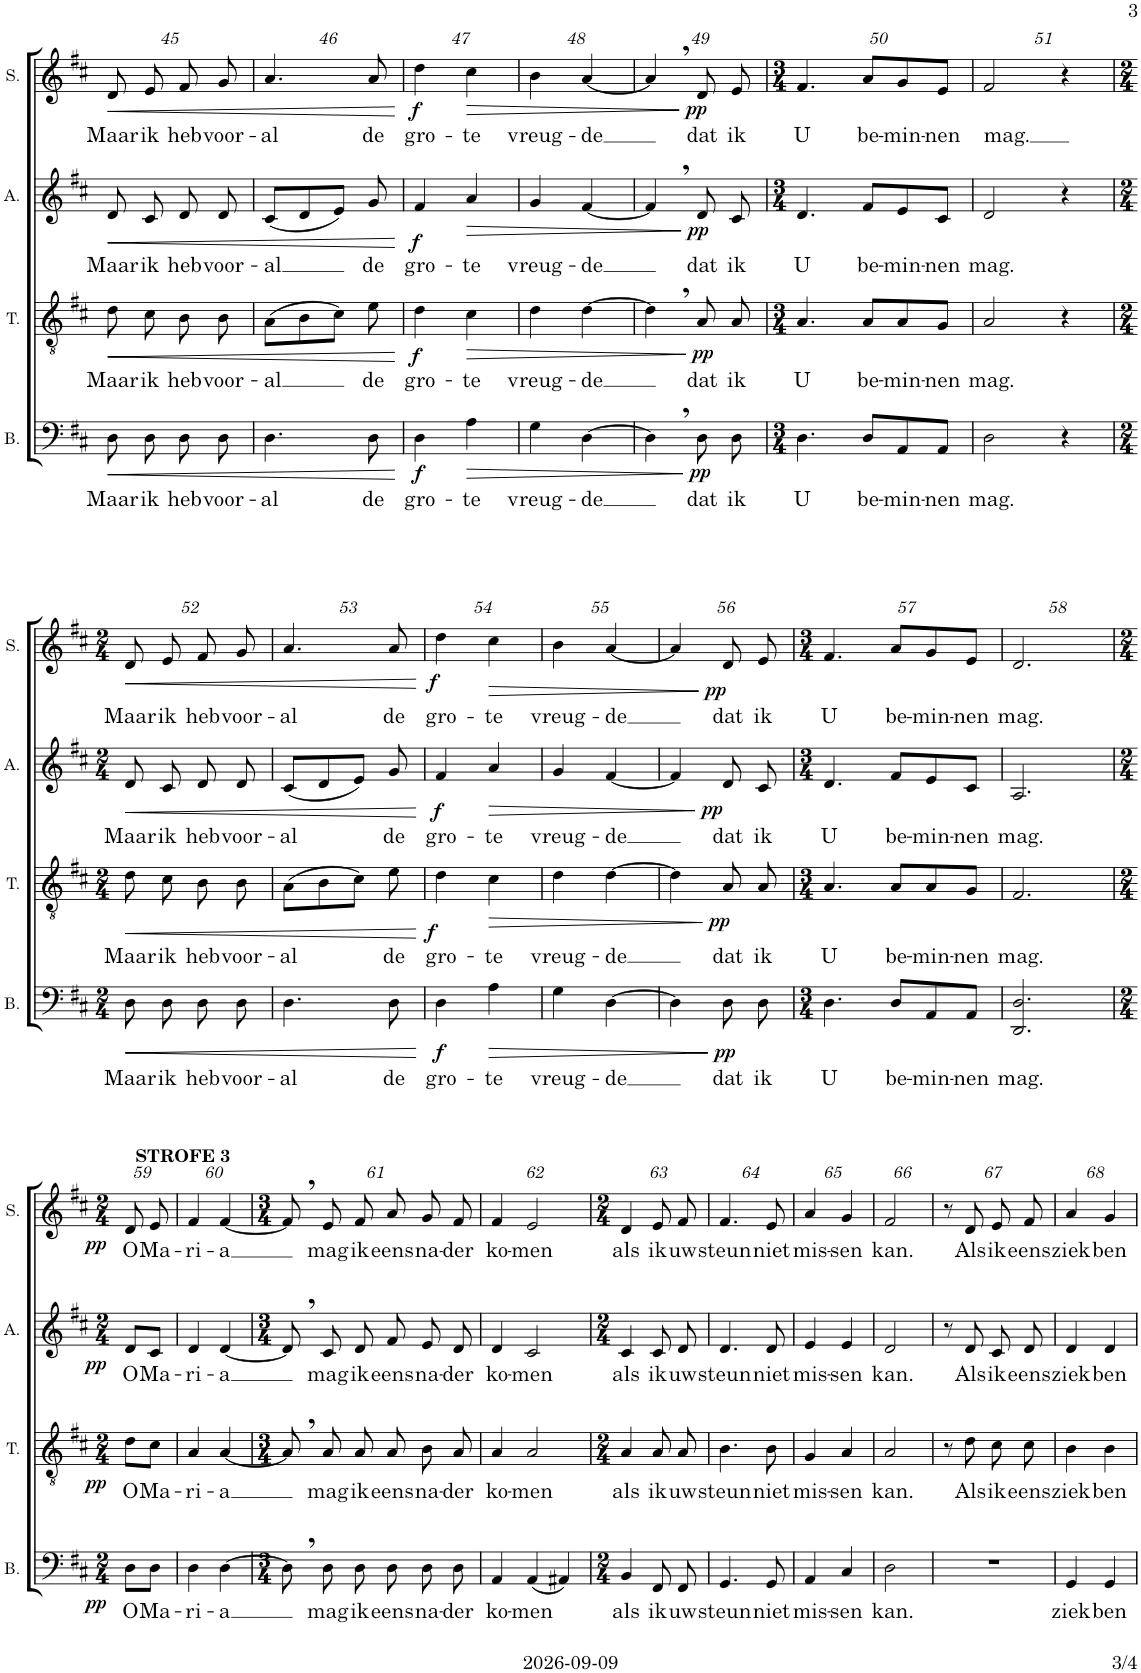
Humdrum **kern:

**kern	**text	**dynam	**kern	**text	**dynam	**kern	**text	**dynam	**kern	**text	**dynam
*part4	*part4	*part4	*part3	*part3	*part3	*part2	*part2	*part2	*part1	*part1	*part1
*staff4	*staff4	*staff4	*staff3	*staff3	*staff3	*staff2	*staff2	*staff2	*staff1	*staff1	*staff1
*I"Bass	*	*	*I"Tenor	*	*	*I"Alto	*	*	*I"Soprano	*	*
*I'B.	*	*	*I'T.	*	*	*I'A.	*	*	*I'S.	*	*
!!LO:PB:g=z
*clefF4	*	*	*clefGv2	*	*	*clefG2	*	*	*clefG2	*	*
*k[f#c#]	*	*	*k[f#c#]	*	*	*k[f#c#]	*	*	*k[f#c#]	*	*
*M2/4	*	*	*M2/4	*	*	*M2/4	*	*	*M2/4	*	*
=45	=45	=45	=45	=45	=45	=45	=45	=45	=45	=45	=45
!	!LO:LY:b	!LO:HP:b	!	!LO:LY:b	!LO:HP:b	!	!LO:LY:b	!LO:HP:b	!	!LO:LY:b	!LO:HP:b
8D\	Maar	<	8d\	Maar	<	8d/	Maar	<	8d/	Maar	<
!	!LO:LY:b	!	!	!LO:LY:b	!	!	!LO:LY:b	!	!	!LO:LY:b	!
8D\	ik	.	8c#\	ik	.	8c#/	ik	.	8e/	ik	.
!	!LO:LY:b	!	!	!LO:LY:b	!	!	!LO:LY:b	!	!	!LO:LY:b	!
8D\	heb	.	8B\	heb	.	8d/	heb	.	8f#/	heb	.
!	!LO:LY:b	!	!	!LO:LY:b	!	!	!LO:LY:b	!	!	!LO:LY:b	!
8D\	voor-	.	8B\	voor-	.	8d/	voor-	.	8g/	voor-	.
=46	=46	=46	=46	=46	=46	=46	=46	=46	=46	=46	=46
!	!LO:LY:b	!	!	!LO:LY:b	!	!	!LO:LY:b	!	!	!LO:LY:b	!
4.D\	-al	.	(8A\L	-al	.	(8c#/L	-al	.	4.a/	-al	.
.	.	.	8B\	.	.	8d/	.	.	.	.	.
.	.	.	8c#\J)	.	.	8e/J)	.	.	.	.	.
!	!LO:LY:b	!	!	!LO:LY:b	!	!	!LO:LY:b	!	!	!LO:LY:b	!
8D\	de	.	8e\	de	.	8g/	de	.	8a/	de	.
.	.	[	.	.	[	.	.	[	.	.	[
=47	=47	=47	=47	=47	=47	=47	=47	=47	=47	=47	=47
!	!LO:LY:b	!LO:DY:b	!	!LO:LY:b	!LO:DY:b	!	!LO:LY:b	!LO:DY:b	!	!LO:LY:b	!LO:DY:b
4D\	gro-	f	4d\	gro-	f	4f#/	gro-	f	4dd\	gro-	f
!	!LO:LY:b	!LO:HP:b	!	!LO:LY:b	!LO:HP:b	!	!LO:LY:b	!LO:HP:b	!	!LO:LY:b	!LO:HP:b
4A\	-te	>	4c#\	-te	>	4a/	-te	>	4cc#\	-te	>
=48	=48	=48	=48	=48	=48	=48	=48	=48	=48	=48	=48
!	!LO:LY:b	!	!	!LO:LY:b	!	!	!LO:LY:b	!	!	!LO:LY:b	!
4G\	vreug-	.	4d\	vreug-	.	4g/	vreug-	.	4b\	vreug-	.
!	!LO:LY:b	!	!	!LO:LY:b	!	!	!LO:LY:b	!	!	!LO:LY:b	!
[4D\	-de	.	[4d\	-de	.	[4f#/	-de	.	[4a/	-de	.
=49	=49	=49	=49	=49	=49	=49	=49	=49	=49	=49	=49
4D,\]	.	.	4d,\]	.	.	4f#,/]	.	.	4a,/]	.	.
!	!LO:LY:b	!LO:DY:n=1:b	!	!LO:LY:b	!LO:DY:n=1:b	!	!LO:LY:b	!LO:DY:n=1:b	!	!LO:LY:b	!LO:DY:n=1:b
8D\	dat	] pp	8A/	dat	] pp	8d/	dat	] pp	8d/	dat	] pp
!	!LO:LY:b	!	!	!LO:LY:b	!	!	!LO:LY:b	!	!	!LO:LY:b	!
8D\	ik	.	8A/	ik	.	8c#/	ik	.	8e/	ik	.
=50	=50	=50	=50	=50	=50	=50	=50	=50	=50	=50	=50
*M3/4	*	*	*M3/4	*	*	*M3/4	*	*	*M3/4	*	*
!	!LO:LY:b	!	!	!LO:LY:b	!	!	!LO:LY:b	!	!	!LO:LY:b	!
4.D\	U	.	4.A/	U	.	4.d/	U	.	4.f#/	U	.
!	!LO:LY:b	!	!	!LO:LY:b	!	!	!LO:LY:b	!	!	!LO:LY:b	!
8D/L	be-	.	8A/L	be-	.	8f#/L	be-	.	8a/L	be-	.
!	!LO:LY:b	!	!	!LO:LY:b	!	!	!LO:LY:b	!	!	!LO:LY:b	!
8AA/	-min-	.	8A/	-min-	.	8e/	-min-	.	8g/	-min-	.
!	!LO:LY:b	!	!	!LO:LY:b	!	!	!LO:LY:b	!	!	!LO:LY:b	!
8AA/J	-nen	.	8G/J	-nen	.	8c#/J	-nen	.	8e/J	-nen	.
=51	=51	=51	=51	=51	=51	=51	=51	=51	=51	=51	=51
!	!LO:LY:b	!	!	!LO:LY:b	!	!	!LO:LY:b	!	!	!LO:LY:b	!
2D\	mag.	.	2A/	mag.	.	2d/	mag.	.	2f#/	mag.	.
4r	.	.	4r	.	.	4r	.	.	4r	.	.
!!LO:LB:g=z
=52	=52	=52	=52	=52	=52	=52	=52	=52	=52	=52	=52
*M2/4	*	*	*M2/4	*	*	*M2/4	*	*	*M2/4	*	*
!	!LO:LY:b	!LO:HP:b	!	!LO:LY:b	!LO:HP:b	!	!LO:LY:b	!LO:HP:b	!	!LO:LY:b	!LO:HP:b
8D\	Maar	<	8d\	Maar	<	8d/	Maar	<	8d/	Maar	<
!	!LO:LY:b	!	!	!LO:LY:b	!	!	!LO:LY:b	!	!	!LO:LY:b	!
8D\	ik	.	8c#\	ik	.	8c#/	ik	.	8e/	ik	.
!	!LO:LY:b	!	!	!LO:LY:b	!	!	!LO:LY:b	!	!	!LO:LY:b	!
8D\	heb	.	8B\	heb	.	8d/	heb	.	8f#/	heb	.
!	!LO:LY:b	!	!	!LO:LY:b	!	!	!LO:LY:b	!	!	!LO:LY:b	!
8D\	voor-	.	8B\	voor-	.	8d/	voor-	.	8g/	voor-	.
=53	=53	=53	=53	=53	=53	=53	=53	=53	=53	=53	=53
!	!LO:LY:b	!	!	!LO:LY:b	!	!	!LO:LY:b	!	!	!LO:LY:b	!
4.D\	-al	.	(8A\L	-al	.	(8c#/L	-al	.	4.a/	-al	.
.	.	.	8B\	.	.	8d/	.	.	.	.	.
.	.	.	8c#\J)	.	.	8e/J)	.	.	.	.	.
!	!LO:LY:b	!	!	!LO:LY:b	!	!	!LO:LY:b	!	!	!LO:LY:b	!
8D\	de	.	8e\	de	.	8g/	de	.	8a/	de	.
.	.	[	.	.	[	.	.	[	.	.	[
=54	=54	=54	=54	=54	=54	=54	=54	=54	=54	=54	=54
!	!LO:LY:b	!LO:DY:b	!	!LO:LY:b	!LO:DY:b	!	!LO:LY:b	!LO:DY:b	!	!LO:LY:b	!LO:DY:b
4D\	gro-	f	4d\	gro-	f	4f#/	gro-	f	4dd\	gro-	f
!	!LO:LY:b	!LO:HP:b	!	!LO:LY:b	!LO:HP:b	!	!LO:LY:b	!LO:HP:b	!	!LO:LY:b	!LO:HP:b
4A\	-te	>	4c#\	-te	>	4a/	-te	>	4cc#\	-te	>
=55	=55	=55	=55	=55	=55	=55	=55	=55	=55	=55	=55
!	!LO:LY:b	!	!	!LO:LY:b	!	!	!LO:LY:b	!	!	!LO:LY:b	!
4G\	vreug-	.	4d\	vreug-	.	4g/	vreug-	.	4b\	vreug-	.
!	!LO:LY:b	!	!	!LO:LY:b	!	!	!LO:LY:b	!	!	!LO:LY:b	!
[4D\	-de	.	[4d\	-de	.	[4f#/	-de	.	[4a/	-de	.
=56	=56	=56	=56	=56	=56	=56	=56	=56	=56	=56	=56
4D\]	.	.	4d\]	.	.	4f#/]	.	.	4a/]	.	.
!	!LO:LY:b	!LO:DY:n=1:b	!	!LO:LY:b	!LO:DY:n=1:b	!	!LO:LY:b	!LO:DY:n=1:b	!	!LO:LY:b	!LO:DY:n=1:b
8D\	dat	] pp	8A/	dat	] pp	8d/	dat	] pp	8d/	dat	] pp
!	!LO:LY:b	!	!	!LO:LY:b	!	!	!LO:LY:b	!	!	!LO:LY:b	!
8D\	ik	.	8A/	ik	.	8c#/	ik	.	8e/	ik	.
=57	=57	=57	=57	=57	=57	=57	=57	=57	=57	=57	=57
*M3/4	*	*	*M3/4	*	*	*M3/4	*	*	*M3/4	*	*
!	!LO:LY:b	!	!	!LO:LY:b	!	!	!LO:LY:b	!	!	!LO:LY:b	!
4.D\	U	.	4.A/	U	.	4.d/	U	.	4.f#/	U	.
!	!LO:LY:b	!	!	!LO:LY:b	!	!	!LO:LY:b	!	!	!LO:LY:b	!
8D/L	be-	.	8A/L	be-	.	8f#/L	be-	.	8a/L	be-	.
!	!LO:LY:b	!	!	!LO:LY:b	!	!	!LO:LY:b	!	!	!LO:LY:b	!
8AA/	-min-	.	8A/	-min-	.	8e/	-min-	.	8g/	-min-	.
!	!LO:LY:b	!	!	!LO:LY:b	!	!	!LO:LY:b	!	!	!LO:LY:b	!
8AA/J	-nen	.	8G/J	-nen	.	8c#/J	-nen	.	8e/J	-nen	.
=58	=58	=58	=58	=58	=58	=58	=58	=58	=58	=58	=58
!	!LO:LY:b	!	!	!LO:LY:b	!	!	!LO:LY:b	!	!	!LO:LY:b	!
2.DD/ 2.D/	mag.	.	2.F#/	mag.	.	2.A/	mag.	.	2.d/	mag.	.
!!LO:LB:g=z
=59	=59	=59	=59	=59	=59	=59	=59	=59	=59	=59	=59
*M2/4	*	*	*M2/4	*	*	*M2/4	*	*	*M2/4	*	*
!	!	!	!	!	!	!	!	!	!LO:TX:a:B:t=STROFE 3	!	!
!	!LO:LY:b	!LO:DY:b	!	!LO:LY:b	!LO:DY:b	!	!LO:LY:b	!LO:DY:b	!	!LO:LY:b	!LO:DY:b
8D\L	O	pp	8d\L	O	pp	8d/L	O	pp	8d/	O	pp
!	!LO:LY:b	!	!	!LO:LY:b	!	!	!LO:LY:b	!	!	!LO:LY:b	!
8D\J	Ma-	.	8c#\J	Ma-	.	8c#/J	Ma-	.	8e/	Ma-	.
=60	=60	=60	=60	=60	=60	=60	=60	=60	=60	=60	=60
!	!LO:LY:b	!	!	!LO:LY:b	!	!	!LO:LY:b	!	!	!LO:LY:b	!
4D\	-ri-	.	4A/	-ri-	.	4d/	-ri-	.	4f#/	-ri-	.
!	!LO:LY:b	!	!	!LO:LY:b	!	!	!LO:LY:b	!	!	!LO:LY:b	!
[4D\	-a	.	[4A/	-a	.	[4d/	-a	.	[4f#/	-a	.
=61	=61	=61	=61	=61	=61	=61	=61	=61	=61	=61	=61
*M3/4	*	*	*M3/4	*	*	*M3/4	*	*	*M3/4	*	*
8D,\]	.	.	8A,/]	.	.	8d,/]	.	.	8f#,/]	.	.
!	!LO:LY:b	!	!	!LO:LY:b	!	!	!LO:LY:b	!	!	!LO:LY:b	!
8D\	mag	.	8A/	mag	.	8c#/	mag	.	8e/	mag	.
!	!LO:LY:b	!	!	!LO:LY:b	!	!	!LO:LY:b	!	!	!LO:LY:b	!
8D\	ik	.	8A/	ik	.	8d/	ik	.	8f#/	ik	.
!	!LO:LY:b	!	!	!LO:LY:b	!	!	!LO:LY:b	!	!	!LO:LY:b	!
8D\	eens	.	8A/	eens	.	8f#/	eens	.	8a/	eens	.
!	!LO:LY:b	!	!	!LO:LY:b	!	!	!LO:LY:b	!	!	!LO:LY:b	!
8D\	na-	.	8B\	na-	.	8e/	na-	.	8g/	na-	.
!	!LO:LY:b	!	!	!LO:LY:b	!	!	!LO:LY:b	!	!	!LO:LY:b	!
8D\	-der	.	8A/	-der	.	8d/	-der	.	8f#/	-der	.
=62	=62	=62	=62	=62	=62	=62	=62	=62	=62	=62	=62
!	!LO:LY:b	!	!	!LO:LY:b	!	!	!LO:LY:b	!	!	!LO:LY:b	!
4AA/	ko-	.	4A/	ko-	.	4d/	ko-	.	4f#/	ko-	.
!	!LO:LY:b	!	!	!LO:LY:b	!	!	!LO:LY:b	!	!	!LO:LY:b	!
(4AA/	-men	.	2A/	-men	.	2c#/	-men	.	2e/	-men	.
4AA#X/)	.	.	.	.	.	.	.	.	.	.	.
=63	=63	=63	=63	=63	=63	=63	=63	=63	=63	=63	=63
*M2/4	*	*	*M2/4	*	*	*M2/4	*	*	*M2/4	*	*
!	!LO:LY:b	!	!	!LO:LY:b	!	!	!LO:LY:b	!	!	!LO:LY:b	!
4BB/	als	.	4A/	als	.	4c#/	als	.	4d/	als	.
!	!LO:LY:b	!	!	!LO:LY:b	!	!	!LO:LY:b	!	!	!LO:LY:b	!
8FF#/	ik	.	8A/	ik	.	8c#/	ik	.	8e/	ik	.
!	!LO:LY:b	!	!	!LO:LY:b	!	!	!LO:LY:b	!	!	!LO:LY:b	!
8FF#/	uw	.	8A/	uw	.	8d/	uw	.	8f#/	uw	.
=64	=64	=64	=64	=64	=64	=64	=64	=64	=64	=64	=64
!	!LO:LY:b	!	!	!LO:LY:b	!	!	!LO:LY:b	!	!	!LO:LY:b	!
4.GG/	steun	.	4.B\	steun	.	4.d/	steun	.	4.f#/	steun	.
!	!LO:LY:b	!	!	!LO:LY:b	!	!	!LO:LY:b	!	!	!LO:LY:b	!
8GG/	niet	.	8B\	niet	.	8d/	niet	.	8e/	niet	.
=65	=65	=65	=65	=65	=65	=65	=65	=65	=65	=65	=65
!	!LO:LY:b	!	!	!LO:LY:b	!	!	!LO:LY:b	!	!	!LO:LY:b	!
4AA/	mis-	.	4G/	mis-	.	4e/	mis-	.	4a/	mis-	.
!	!LO:LY:b	!	!	!LO:LY:b	!	!	!LO:LY:b	!	!	!LO:LY:b	!
4C#/	-sen	.	4A/	-sen	.	4e/	-sen	.	4g/	-sen	.
=66	=66	=66	=66	=66	=66	=66	=66	=66	=66	=66	=66
!	!LO:LY:b	!	!	!LO:LY:b	!	!	!LO:LY:b	!	!	!LO:LY:b	!
2D\	kan.	.	2A/	kan.	.	2d/	kan.	.	2f#/	kan.	.
=67	=67	=67	=67	=67	=67	=67	=67	=67	=67	=67	=67
2r	.	.	8r	.	.	8r	.	.	8r	.	.
!	!	!	!	!LO:LY:b	!	!	!LO:LY:b	!	!	!LO:LY:b	!
.	.	.	8d\	Als	.	8d/	Als	.	8d/	Als	.
!	!	!	!	!LO:LY:b	!	!	!LO:LY:b	!	!	!LO:LY:b	!
.	.	.	8c#\	ik	.	8c#/	ik	.	8e/	ik	.
!	!	!	!	!LO:LY:b	!	!	!LO:LY:b	!	!	!LO:LY:b	!
.	.	.	8c#\	eens	.	8d/	eens	.	8f#/	eens	.
=68	=68	=68	=68	=68	=68	=68	=68	=68	=68	=68	=68
!	!LO:LY:b	!	!	!LO:LY:b	!	!	!LO:LY:b	!	!	!LO:LY:b	!
4GG/	ziek	.	4B\	ziek	.	4d/	ziek	.	4a/	ziek	.
!	!LO:LY:b	!	!	!LO:LY:b	!	!	!LO:LY:b	!	!	!LO:LY:b	!
4GG/	ben	.	4B\	ben	.	4d/	ben	.	4g/	ben	.
=	=	=	=	=	=	=	=	=	=	=	=
*-	*-	*-	*-	*-	*-	*-	*-	*-	*-	*-	*-
